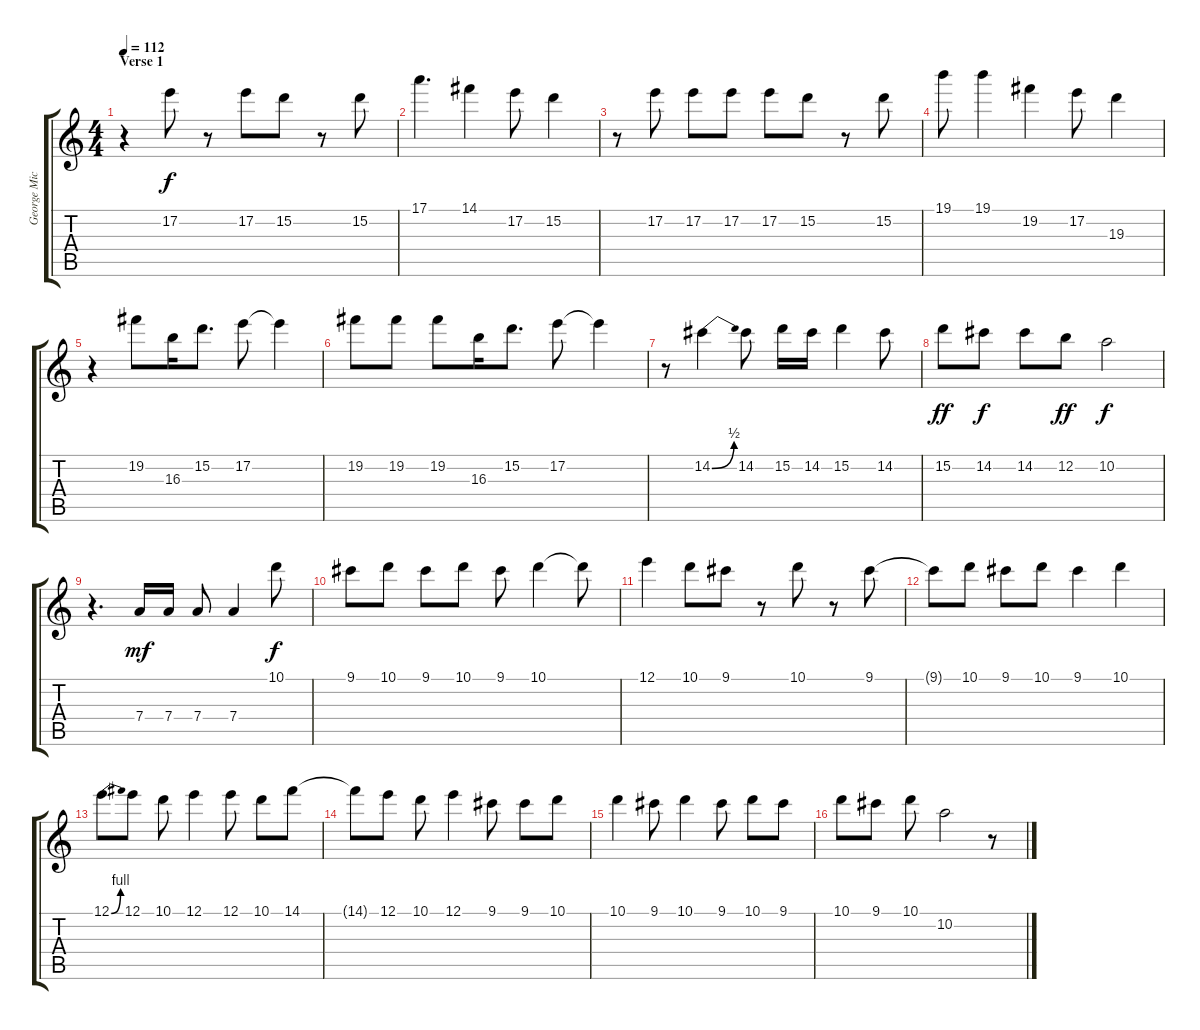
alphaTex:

\track ("George Michael" "George Mic") {instrument overdrivenguitar}
\staff {score tabs}
\tuning (E4 B3 G3 D3 A2 E2) {hide}
\ts (4 4)
\section ("" "Verse 1")
\tempo 112
\clef g2
\ks c
r.4{dy f} 17.2.8 r.8 17.2.8 15.2.8 r.8 15.2.8 |
17.1.4{d} 14.1.4 17.2.8 15.2.4 |
r.8 17.2.8 17.2.8 17.2.8 17.2.8 15.2.8 r.8 15.2.8 |
19.1.8 19.1.4 19.2.4 17.2.8 19.3.4 |
r.4 19.2.8 16.3.16 15.2.8{d} 17.2.8 17.2{t}.4 |
19.2.8 19.2.8 19.2.8 16.3.16 15.2.8{d} 17.2.8 17.2{t}.4 |
r.8 14.2{be (bend 0 0 60 2)}.4 14.2.8 15.2.16 14.2.16 15.2.4 14.2.8 |
15.2.8{dy ff} 14.2.8{dy f} 14.2.8 12.2.8{dy ff} 10.2.2{dy f} |
r.4{d} 7.4.16{dy mf} 7.4.16 7.4.8 7.4.4 10.1.8{dy f} |
9.1.8 10.1.8 9.1.8 10.1.8 9.1.8 10.1.4 10.1{t}.8 |
12.1.4 10.1.8 9.1.8 r.8 10.1.8 r.8 9.1.8 |
9.1{t}.8 10.1.8 9.1.8 10.1.8 9.1.4 10.1.4 |
12.1{be (bend 0 0 60 4)}.8 12.1.8 10.1.8 12.1.4 12.1.8 10.1.8 14.1.8 |
14.1{t}.8 12.1.8 10.1.8 12.1.4 9.1.8 9.1.8 10.1.8 |
10.1.4 9.1.8 10.1.4 9.1.8 10.1.8 9.1.8 |
10.1.8 9.1.8 10.1.8 10.2.2 r.8
